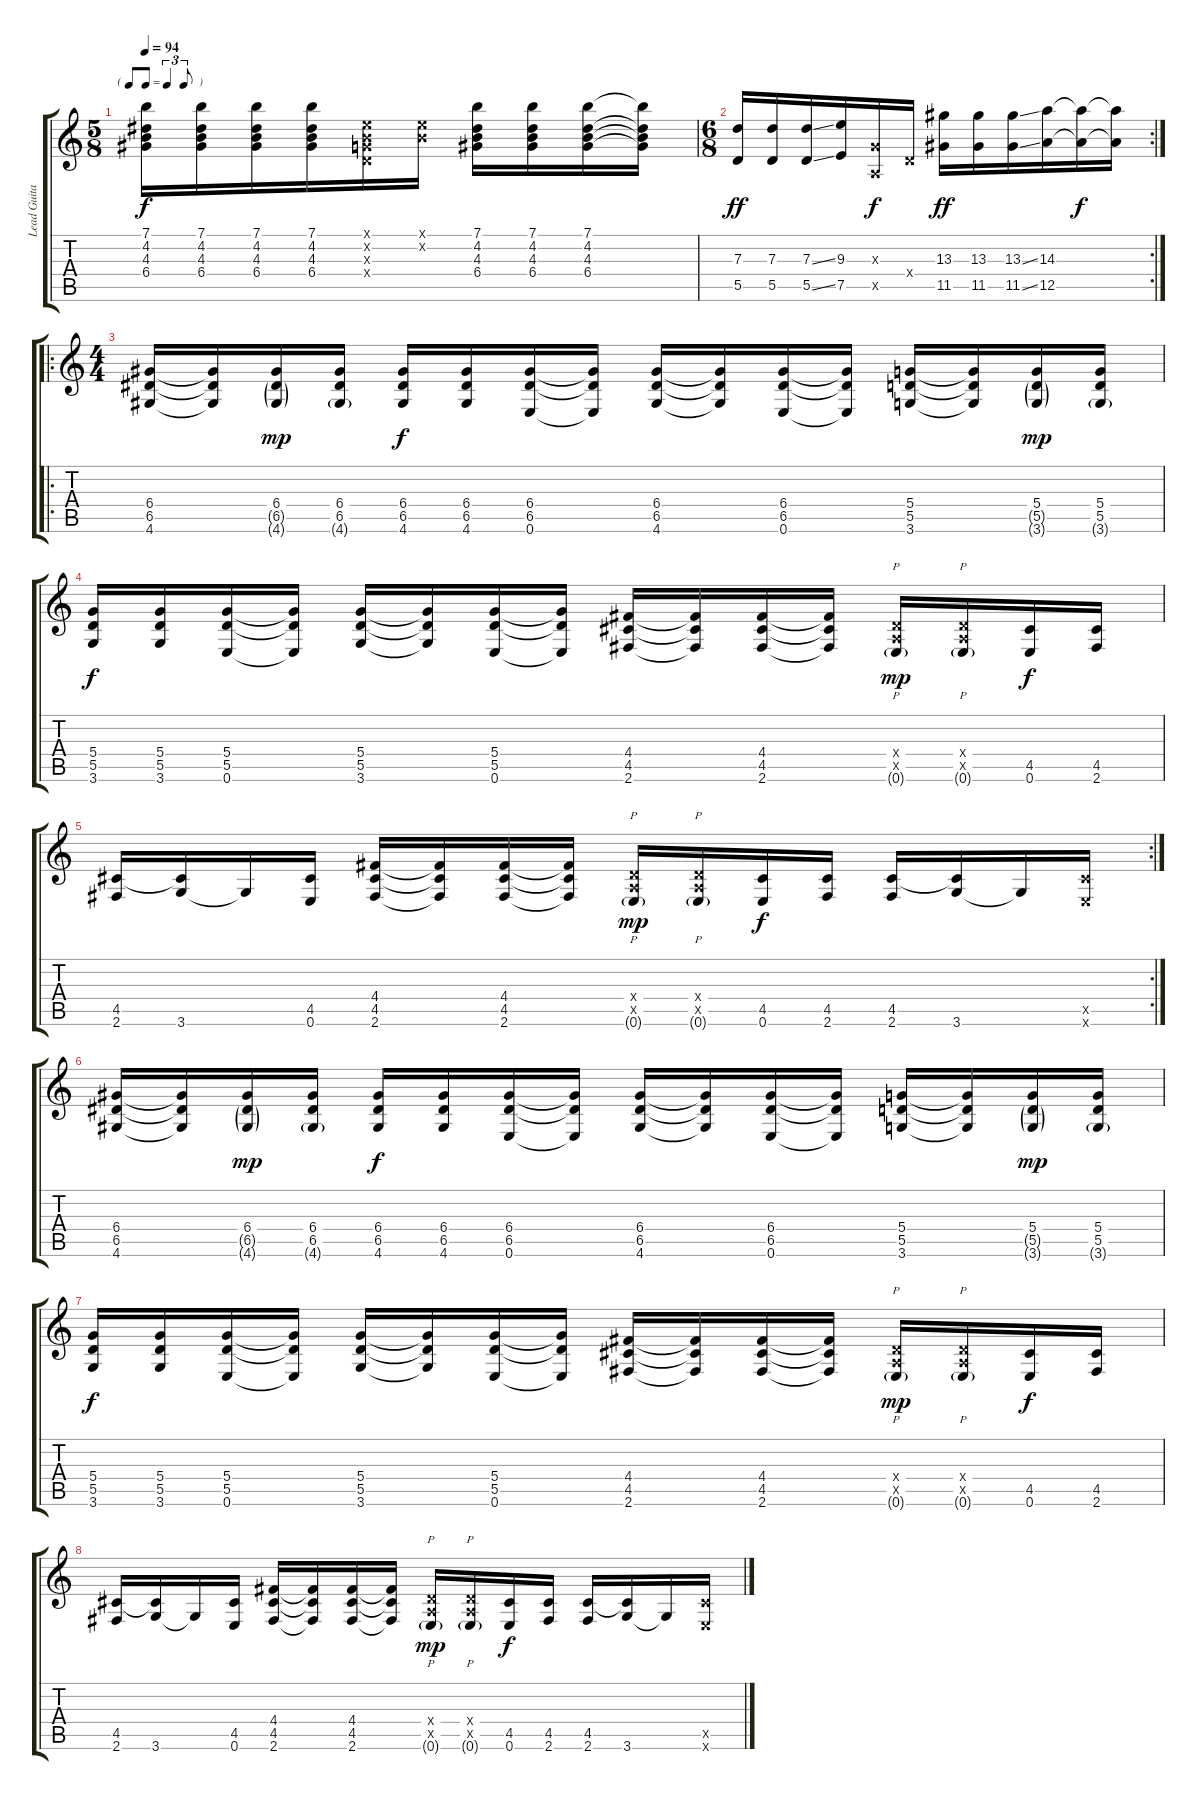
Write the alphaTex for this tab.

\track ("Lead Guitar" "Lead Guita") {instrument overdrivenguitar}
\staff {score tabs}
\tuning (E4 B3 G3 D3 A2 E2) {hide}
\ts (5 8)
\tf triplet8th
\tempo 94
\clef g2
\ks c
(7.1 4.2 4.3 6.4).16{dy f} (7.1 4.2 4.3 6.4).16 (7.1 4.2 4.3 6.4).16 (7.1 4.2 4.3 6.4).16 (0.1{x} 0.2{x} 0.3{x} 0.4{x}).16 (0.1{x} 0.2{x}).16 (7.1 4.2 4.3 6.4).16 (7.1 4.2 4.3 6.4).16 (7.1 4.2 4.3 6.4).16 (7.1{t} 4.2{t} 4.3{t} 6.4{t}).16 |
\rc 2
\ts (6 8)
(7.3 5.5).16{dy ff} (7.3 5.5).16 (7.3{ss} 5.5{ss}).16 (9.3 7.5).16 (0.3{x} 0.5{x}).16{dy f} 0.4{x}.16 (13.3 11.5).16{dy ff} (13.3 11.5).16 (13.3{ss} 11.5{ss}).16 (14.3 12.5).16 (14.3{t} 12.5{t}).16{dy f} (14.3{t} 12.5{t}).16 |
\ro
\ts (4 4)
(6.4 6.5 4.6).16 (6.4{t} 6.5{t} 4.6{t}).16 (6.4 6.5{g} 4.6{g}).16{dy mp} (6.4 6.5 4.6{g}).16 (6.4 6.5 4.6).16{dy f} (6.4 6.5 4.6).16 (6.4 6.5 0.6).16 (6.4{t} 6.5{t} 0.6{t}).16 (6.4 6.5 4.6).16 (6.4{t} 6.5{t} 4.6{t}).16 (6.4 6.5 0.6).16 (6.4{t} 6.5{t} 0.6{t}).16 (5.4 5.5 3.6).16 (5.4{t} 5.5{t} 3.6{t}).16 (5.4 5.5{g} 3.6{g}).16{dy mp} (5.4 5.5 3.6{g}).16 |
(5.4 5.5 3.6).16{dy f} (5.4 5.5 3.6).16 (5.4 5.5 0.6).16 (5.4{t} 5.5{t} 0.6{t}).16 (5.4 5.5 3.6).16 (5.4{t} 5.5{t} 3.6{t}).16 (5.4 5.5 0.6).16 (5.4{t} 5.5{t} 0.6{t}).16 (4.4 4.5 2.6).16 (4.4{t} 4.5{t} 2.6{t}).16 (4.4 4.5 2.6).16 (4.4{t} 4.5{t} 2.6{t}).16 (0.4{x} 0.5{x} 0.6{g}).16{p dy mp} (0.4{x} 0.5{x} 0.6{g}).16{p} (4.5 0.6).16{dy f} (4.5 2.6).16 |
\rc 2
(4.5 2.6).16 (4.5{t} 3.6).16 3.6{t}.16 (4.5 0.6).16 (4.4 4.5 2.6).16 (4.4{t} 4.5{t} 2.6{t}).16 (4.4 4.5 2.6).16 (4.4{t} 4.5{t} 2.6{t}).16 (0.4{x} 0.5{x} 0.6{g}).16{p dy mp} (0.4{x} 0.5{x} 0.6{g}).16{p} (4.5 0.6).16{dy f} (4.5 2.6).16 (4.5 2.6).16 (4.5{t} 3.6).16 3.6{t}.16 (4.5{x} 0.6{x}).16 |
(6.4 6.5 4.6).16 (6.4{t} 6.5{t} 4.6{t}).16 (6.4 6.5{g} 4.6{g}).16{dy mp} (6.4 6.5 4.6{g}).16 (6.4 6.5 4.6).16{dy f} (6.4 6.5 4.6).16 (6.4 6.5 0.6).16 (6.4{t} 6.5{t} 0.6{t}).16 (6.4 6.5 4.6).16 (6.4{t} 6.5{t} 4.6{t}).16 (6.4 6.5 0.6).16 (6.4{t} 6.5{t} 0.6{t}).16 (5.4 5.5 3.6).16 (5.4{t} 5.5{t} 3.6{t}).16 (5.4 5.5{g} 3.6{g}).16{dy mp} (5.4 5.5 3.6{g}).16 |
(5.4 5.5 3.6).16{dy f} (5.4 5.5 3.6).16 (5.4 5.5 0.6).16 (5.4{t} 5.5{t} 0.6{t}).16 (5.4 5.5 3.6).16 (5.4{t} 5.5{t} 3.6{t}).16 (5.4 5.5 0.6).16 (5.4{t} 5.5{t} 0.6{t}).16 (4.4 4.5 2.6).16 (4.4{t} 4.5{t} 2.6{t}).16 (4.4 4.5 2.6).16 (4.4{t} 4.5{t} 2.6{t}).16 (0.4{x} 0.5{x} 0.6{g}).16{p dy mp} (0.4{x} 0.5{x} 0.6{g}).16{p} (4.5 0.6).16{dy f} (4.5 2.6).16 |
(4.5 2.6).16 (4.5{t} 3.6).16 3.6{t}.16 (4.5 0.6).16 (4.4 4.5 2.6).16 (4.4{t} 4.5{t} 2.6{t}).16 (4.4 4.5 2.6).16 (4.4{t} 4.5{t} 2.6{t}).16 (0.4{x} 0.5{x} 0.6{g}).16{p dy mp} (0.4{x} 0.5{x} 0.6{g}).16{p} (4.5 0.6).16{dy f} (4.5 2.6).16 (4.5 2.6).16 (4.5{t} 3.6).16 3.6{t}.16 (4.5{x} 0.6{x}).16
